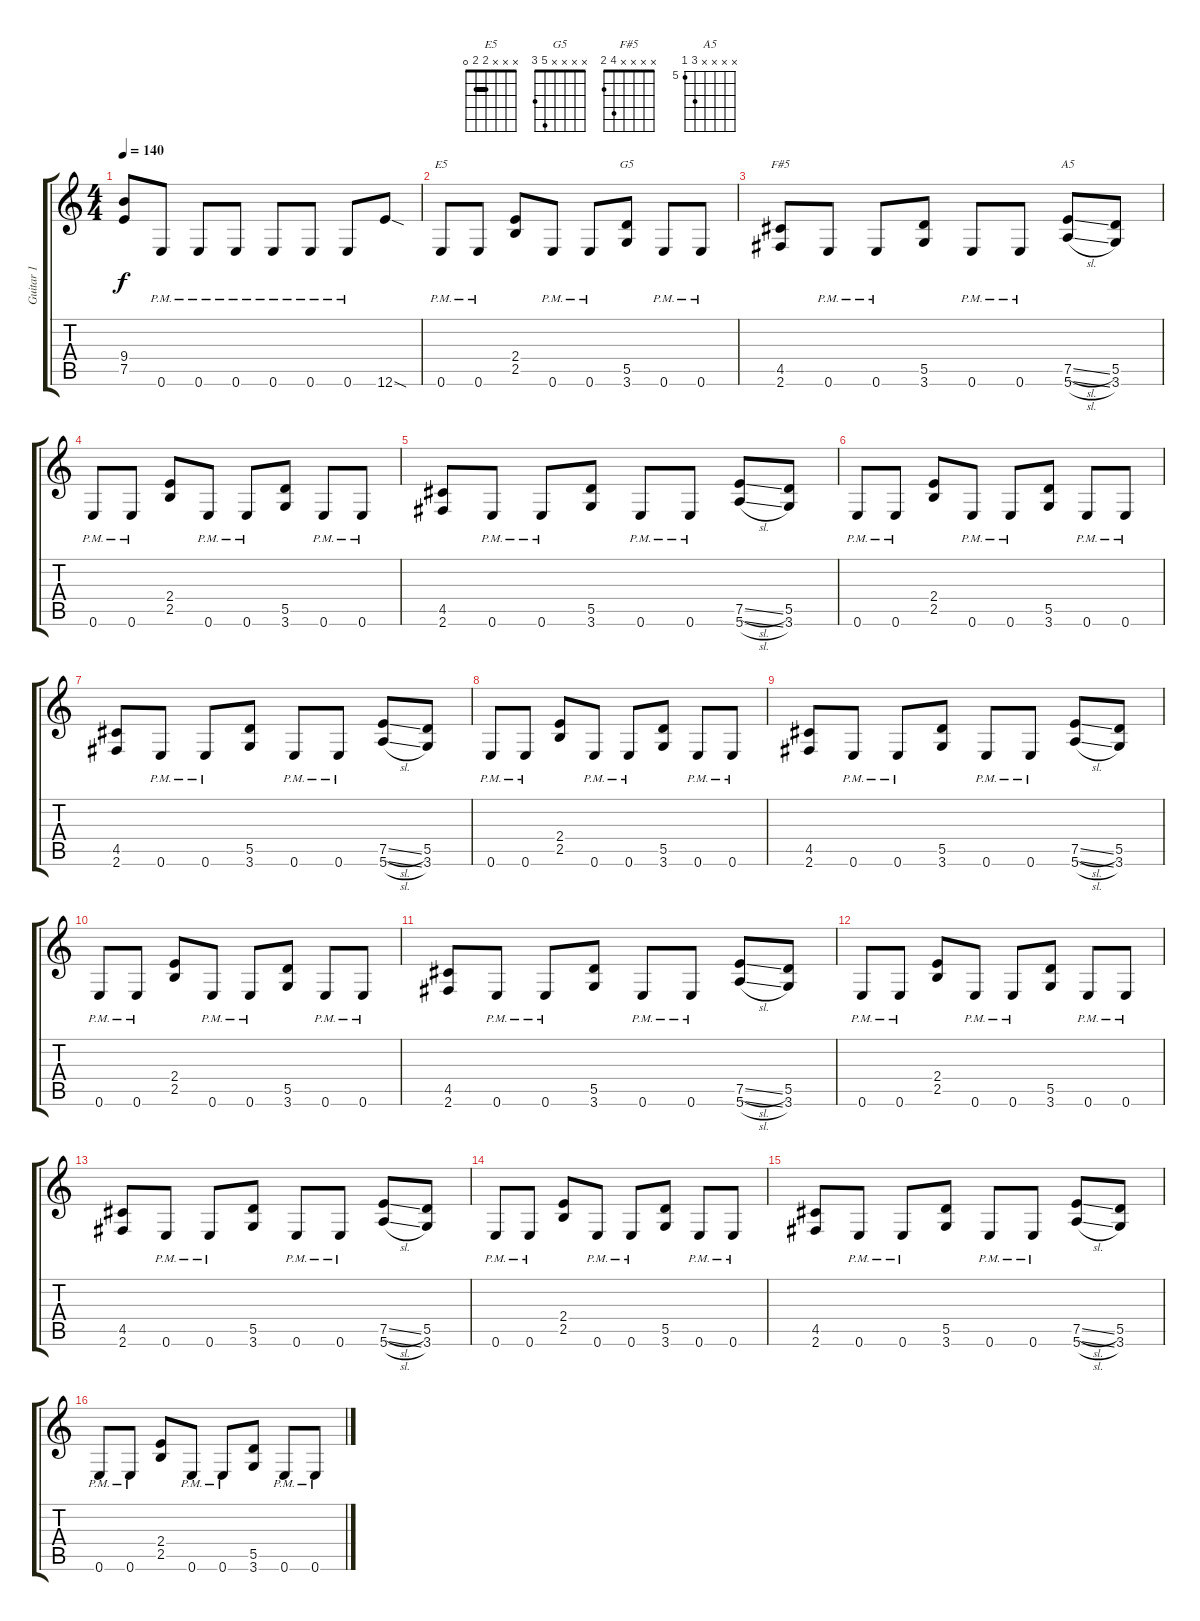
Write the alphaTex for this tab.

\track ("Guitar 1" "Guitar 1") {instrument distortionguitar}
\staff {score tabs}
\tuning (E4 B3 G3 D3 A2 E2) {hide}
\chord ("E5" x x x 2 2 0) {barre 2}
\chord ("G5" x x x x 5 3)
\chord ("F#5" x x x x 4 2)
\chord ("A5" x x x x 7 5) {firstfret 5}
\ts (4 4)
\tempo 140
\clef g2
\ks c
(9.4 7.5).8{dy f} 0.6{pm}.8 0.6{pm}.8 0.6{pm}.8 0.6{pm}.8 0.6{pm}.8 0.6{pm}.8 12.6{sod}.8 |
0.6{pm}.8{ch "E5"} 0.6{pm}.8 (2.4 2.5).8 0.6{pm}.8 0.6{pm}.8 (5.5 3.6).8{ch "G5"} 0.6{pm}.8 0.6{pm}.8 |
(4.5 2.6).8{ch "F#5"} 0.6{pm}.8 0.6{pm}.8 (5.5 3.6).8 0.6{pm}.8 0.6{pm}.8 (7.5{sl} 5.6{sl}).8{ch "A5"} (5.5 3.6).8 |
0.6{pm}.8 0.6{pm}.8 (2.4 2.5).8 0.6{pm}.8 0.6{pm}.8 (5.5 3.6).8 0.6{pm}.8 0.6{pm}.8 |
(4.5 2.6).8 0.6{pm}.8 0.6{pm}.8 (5.5 3.6).8 0.6{pm}.8 0.6{pm}.8 (7.5{sl} 5.6{sl}).8 (5.5 3.6).8 |
0.6{pm}.8 0.6{pm}.8 (2.4 2.5).8 0.6{pm}.8 0.6{pm}.8 (5.5 3.6).8 0.6{pm}.8 0.6{pm}.8 |
(4.5 2.6).8 0.6{pm}.8 0.6{pm}.8 (5.5 3.6).8 0.6{pm}.8 0.6{pm}.8 (7.5{sl} 5.6{sl}).8 (5.5 3.6).8 |
0.6{pm}.8 0.6{pm}.8 (2.4 2.5).8 0.6{pm}.8 0.6{pm}.8 (5.5 3.6).8 0.6{pm}.8 0.6{pm}.8 |
(4.5 2.6).8 0.6{pm}.8 0.6{pm}.8 (5.5 3.6).8 0.6{pm}.8 0.6{pm}.8 (7.5{sl} 5.6{sl}).8 (5.5 3.6).8 |
0.6{pm}.8 0.6{pm}.8 (2.4 2.5).8 0.6{pm}.8 0.6{pm}.8 (5.5 3.6).8 0.6{pm}.8 0.6{pm}.8 |
(4.5 2.6).8 0.6{pm}.8 0.6{pm}.8 (5.5 3.6).8 0.6{pm}.8 0.6{pm}.8 (7.5{sl} 5.6{sl}).8 (5.5 3.6).8 |
0.6{pm}.8 0.6{pm}.8 (2.4 2.5).8 0.6{pm}.8 0.6{pm}.8 (5.5 3.6).8 0.6{pm}.8 0.6{pm}.8 |
(4.5 2.6).8 0.6{pm}.8 0.6{pm}.8 (5.5 3.6).8 0.6{pm}.8 0.6{pm}.8 (7.5{sl} 5.6{sl}).8 (5.5 3.6).8 |
0.6{pm}.8 0.6{pm}.8 (2.4 2.5).8 0.6{pm}.8 0.6{pm}.8 (5.5 3.6).8 0.6{pm}.8 0.6{pm}.8 |
(4.5 2.6).8 0.6{pm}.8 0.6{pm}.8 (5.5 3.6).8 0.6{pm}.8 0.6{pm}.8 (7.5{sl} 5.6{sl}).8 (5.5 3.6).8 |
0.6{pm}.8 0.6{pm}.8 (2.4 2.5).8 0.6{pm}.8 0.6{pm}.8 (5.5 3.6).8 0.6{pm}.8 0.6{pm}.8
